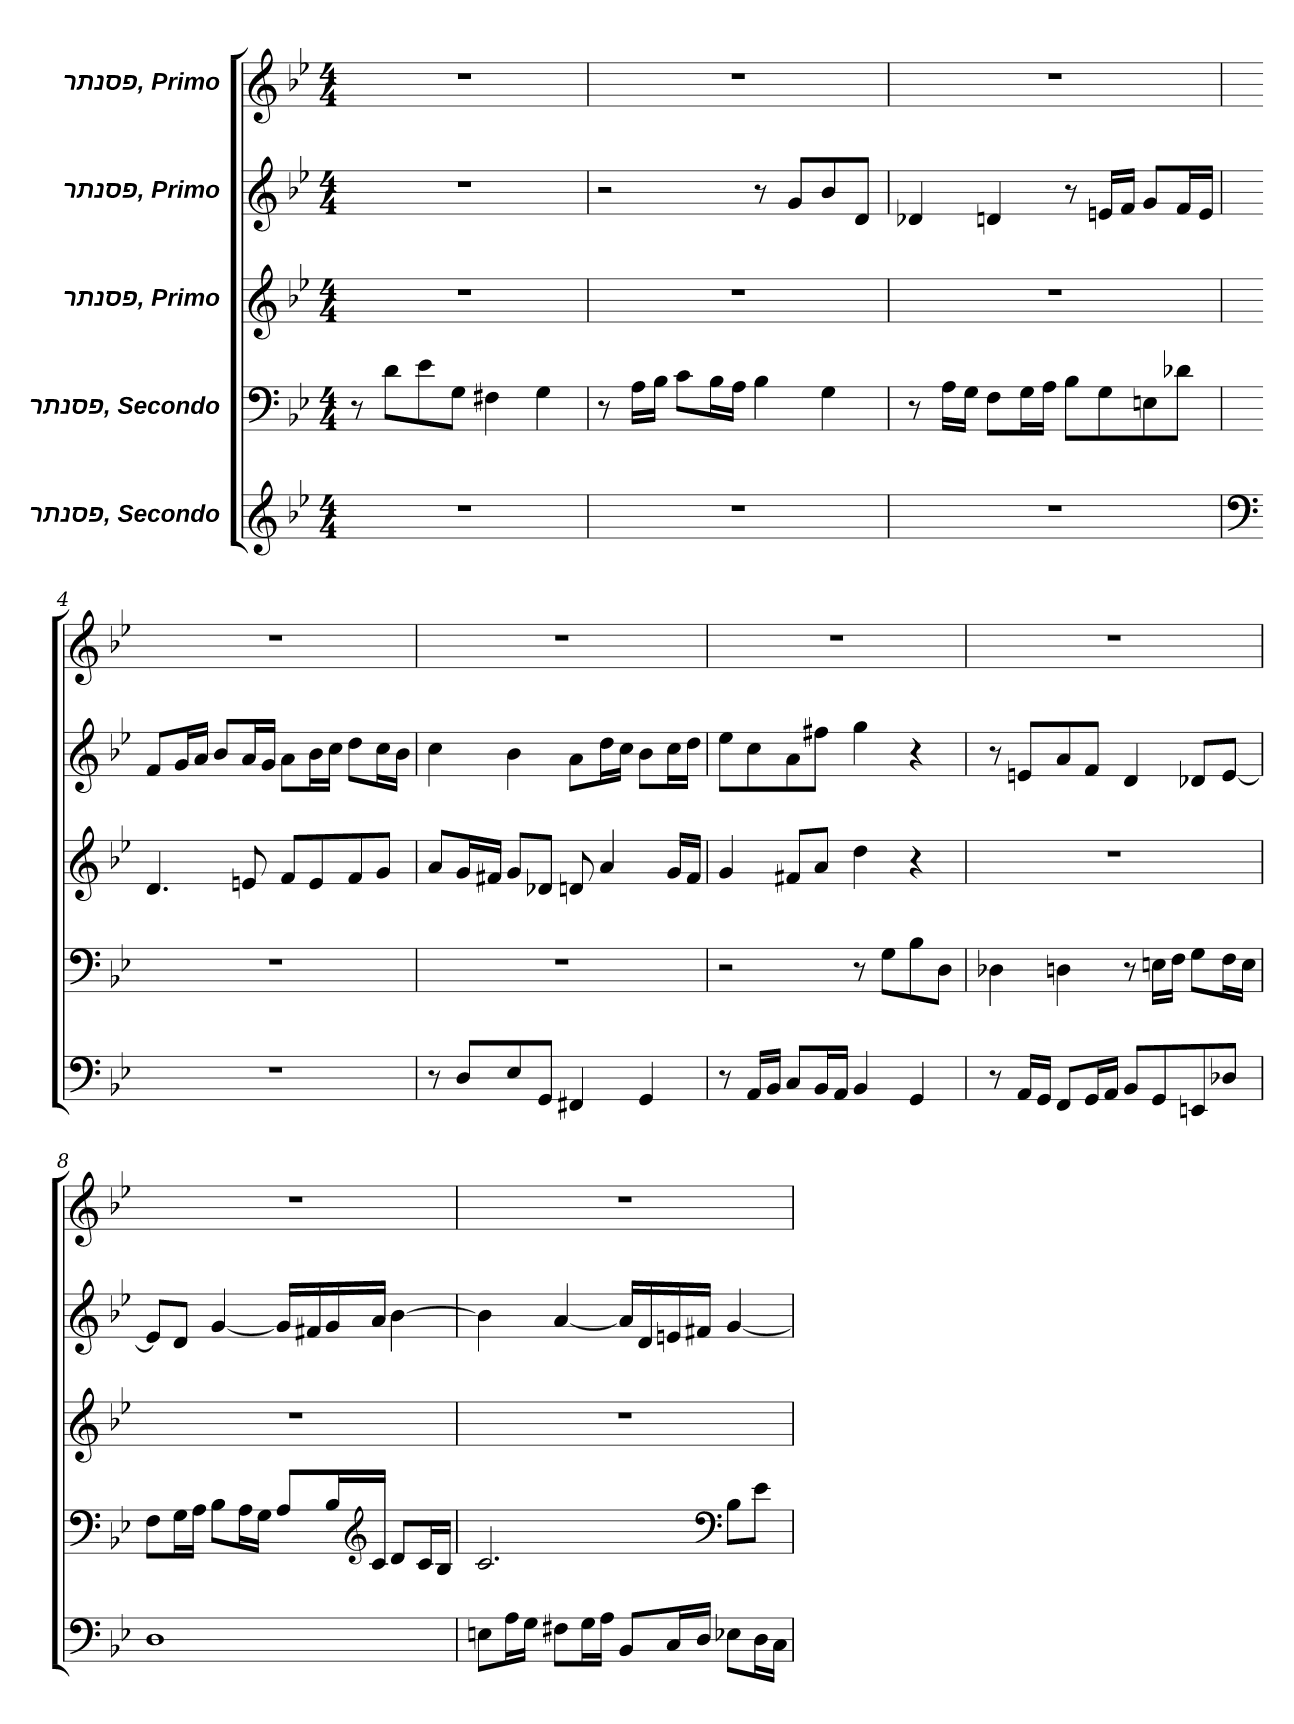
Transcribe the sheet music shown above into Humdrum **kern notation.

**kern	**kern	**kern	**kern	**kern
*part5	*part4	*part3	*part2	*part1
*staff5	*staff4	*staff3	*staff2	*staff1
*I"פסנתר, Secondo	*I"פסנתר, Secondo	*I"פסנתר, Primo	*I"פסנתר, Primo	*I"פסנתר, Primo
*clefG2	*clefF4	*clefG2	*clefG2	*clefG2
*k[b-e-]	*k[b-e-]	*k[b-e-]	*k[b-e-]	*k[b-e-]
*M4/4	*M4/4	*M4/4	*M4/4	*M4/4
*MM70	*MM70	*MM70	*MM70	*MM70
=1	=1	=1	=1	=1
1r	8r	1r	1r	1r
.	8d\L	.	.	.
.	8e-\	.	.	.
.	8G\J	.	.	.
.	4F#X\	.	.	.
.	4G\	.	.	.
=2	=2	=2	=2	=2
1r	8r	1r	2r	1r
.	16A\LL	.	.	.
.	16B-\JJ	.	.	.
.	8c\L	.	.	.
.	16B-\L	.	.	.
.	16A\JJ	.	.	.
.	4B-\	.	8r	.
.	.	.	8g/L	.
.	4G\	.	8b-/	.
.	.	.	8d/J	.
=3	=3	=3	=3	=3
1r	8r	1r	4d-X/	1r
.	16A\LL	.	.	.
.	16G\JJ	.	.	.
.	8F\L	.	4dn/	.
.	16G\L	.	.	.
.	16A\JJ	.	.	.
.	8B-\L	.	8r	.
.	8G\	.	16en/LL	.
.	.	.	16f/JJ	.
.	8En\	.	8g/L	.
.	8d-X\J	.	16f/L	.
.	.	.	16e/JJ	.
!!LO:LB:g=z
=4	=4	=4	=4	=4
*clefF4	*	*	*	*
1r	1r	4.d/	8f/L	1r
.	.	.	16g/L	.
.	.	.	16a/JJ	.
.	.	.	8b-/L	.
.	.	8en/	16a/L	.
.	.	.	16g/JJ	.
.	.	8f/L	8a\L	.
.	.	8e/	16b-\L	.
.	.	.	16cc\JJ	.
.	.	8f/	8dd\L	.
.	.	8g/J	16cc\L	.
.	.	.	16b-\JJ	.
=5	=5	=5	=5	=5
8r	1r	8a/L	4cc\	1r
8D/L	.	16g/L	.	.
.	.	16f#X/JJ	.	.
8E-/	.	8g/L	4b-\	.
8GG/J	.	8d-X/J	.	.
4FF#X/	.	8dn/	8a\L	.
.	.	4a/	16dd\L	.
.	.	.	16cc\JJ	.
4GG/	.	.	8b-\L	.
.	.	16g/LL	16cc\L	.
.	.	16f#/JJ	16dd\JJ	.
=6	=6	=6	=6	=6
8r	2r	4g/	8ee-\L	1r
16AA/LL	.	.	8cc\	.
16BB-/JJ	.	.	.	.
8C/L	.	8f#X/L	8a\	.
16BB-/L	.	8a/J	8ff#X\J	.
16AA/JJ	.	.	.	.
4BB-/	8r	4dd\	4gg\	.
.	8G\L	.	.	.
4GG/	8B-\	4r	4r	.
.	8D\J	.	.	.
!!LO:PB:g=z
=7	=7	=7	=7	=7
8r	4D-X\	1r	8r	1r
16AA/LL	.	.	8en/L	.
16GG/JJ	.	.	.	.
8FF/L	4Dn\	.	8a/	.
16GG/L	.	.	8f/J	.
16AA/JJ	.	.	.	.
8BB-/L	8r	.	4d/	.
8GG/	16En\LL	.	.	.
.	16F\JJ	.	.	.
8EEn/	8G\L	.	8d-X/L	.
8D-X/J	16F\L	.	[8e/J	.
.	16E\JJ	.	.	.
=8	=8	=8	=8	=8
1D	8F\L	1r	8e/L]	1r
.	16G\L	.	8d/J	.
.	16A\JJ	.	.	.
.	8B-\L	.	[4g/	.
.	16A\L	.	.	.
.	16G\JJ	.	.	.
.	8A/L	.	16g/LL]	.
.	.	.	16f#X/	.
.	16B-/L	.	16g/	.
*	*clefG2	*	*	*
.	16c/JJ	.	16a/JJ	.
.	8d/L	.	[4b-\	.
.	16c/L	.	.	.
.	16B-/JJ	.	.	.
!!LO:LB:g=z
=9	=9	=9	=9	=9
8En\L	2.c/	1r	4b-\]	1r
16A\L	.	.	.	.
16G\JJ	.	.	.	.
8F#X\L	.	.	[4a/	.
16G\L	.	.	.	.
16A\JJ	.	.	.	.
8BB-/L	.	.	16a/LL]	.
.	.	.	16d/	.
16C/L	.	.	16en/	.
16D/JJ	.	.	16f#X/JJ	.
*	*clefF4	*	*	*
8E-X\L	8B-\L	.	[4g/	.
16D\L	8e-\J	.	.	.
16C\JJ	.	.	.	.
=	=	=	=	=
*-	*-	*-	*-	*-
